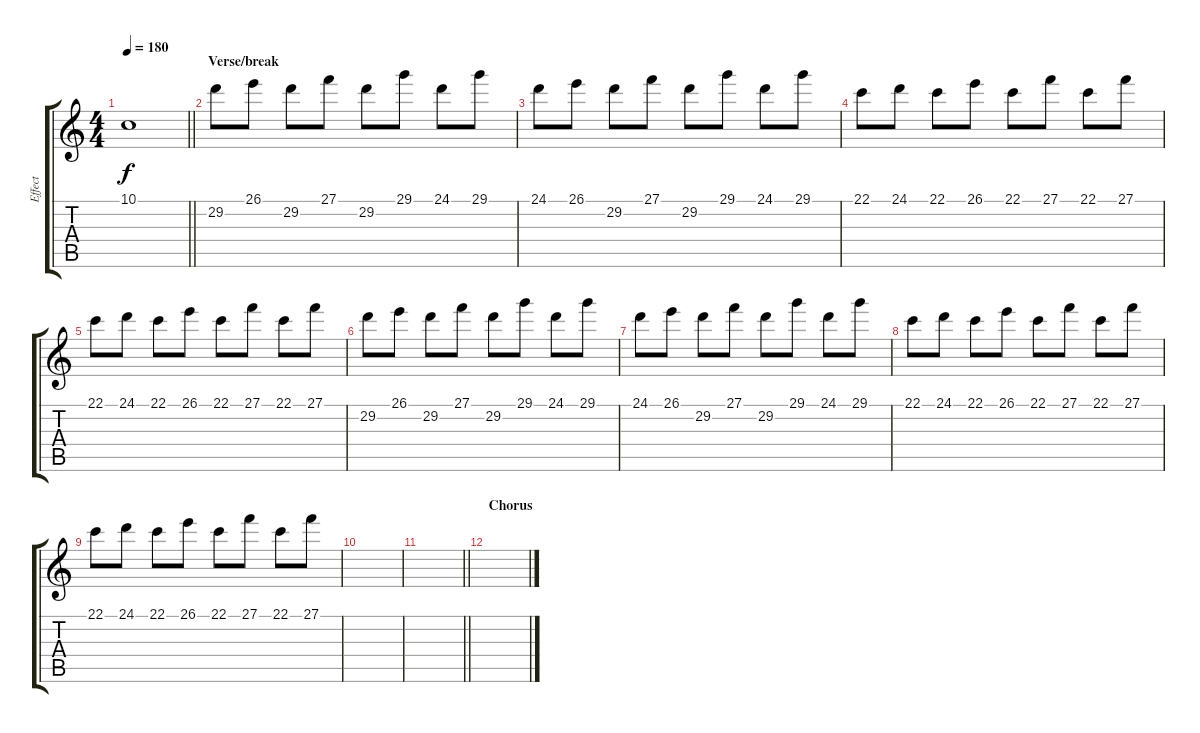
\track ("Effect" "Effect") {instrument choiraahs}
\staff {score tabs}
\tuning (D4 A3 F3 C3 G2 C2) {hide}
\ts (4 4)
\tempo 180
\clef g2
\barLineRight lightlight
\ks c
10.1{t}.1{dy f} |
\section ("" "Verse/break")
29.2.8{volume 11} 26.1.8 29.2.8 27.1.8 29.2.8 29.1.8 24.1.8 29.1.8 |
24.1.8 26.1.8 29.2.8 27.1.8 29.2.8 29.1.8 24.1.8 29.1.8 |
22.1.8 24.1.8 22.1.8 26.1.8 22.1.8 27.1.8 22.1.8 27.1.8 |
22.1.8 24.1.8 22.1.8 26.1.8 22.1.8 27.1.8 22.1.8 27.1.8 |
29.2.8{volume 11} 26.1.8 29.2.8 27.1.8 29.2.8 29.1.8 24.1.8 29.1.8 |
24.1.8 26.1.8 29.2.8 27.1.8 29.2.8 29.1.8 24.1.8 29.1.8 |
22.1.8 24.1.8 22.1.8 26.1.8 22.1.8 27.1.8 22.1.8 27.1.8 |
22.1.8 24.1.8 22.1.8 26.1.8 22.1.8 27.1.8 22.1.8 27.1.8 |
|
\barLineRight lightlight
|
\section ("" "Chorus")
